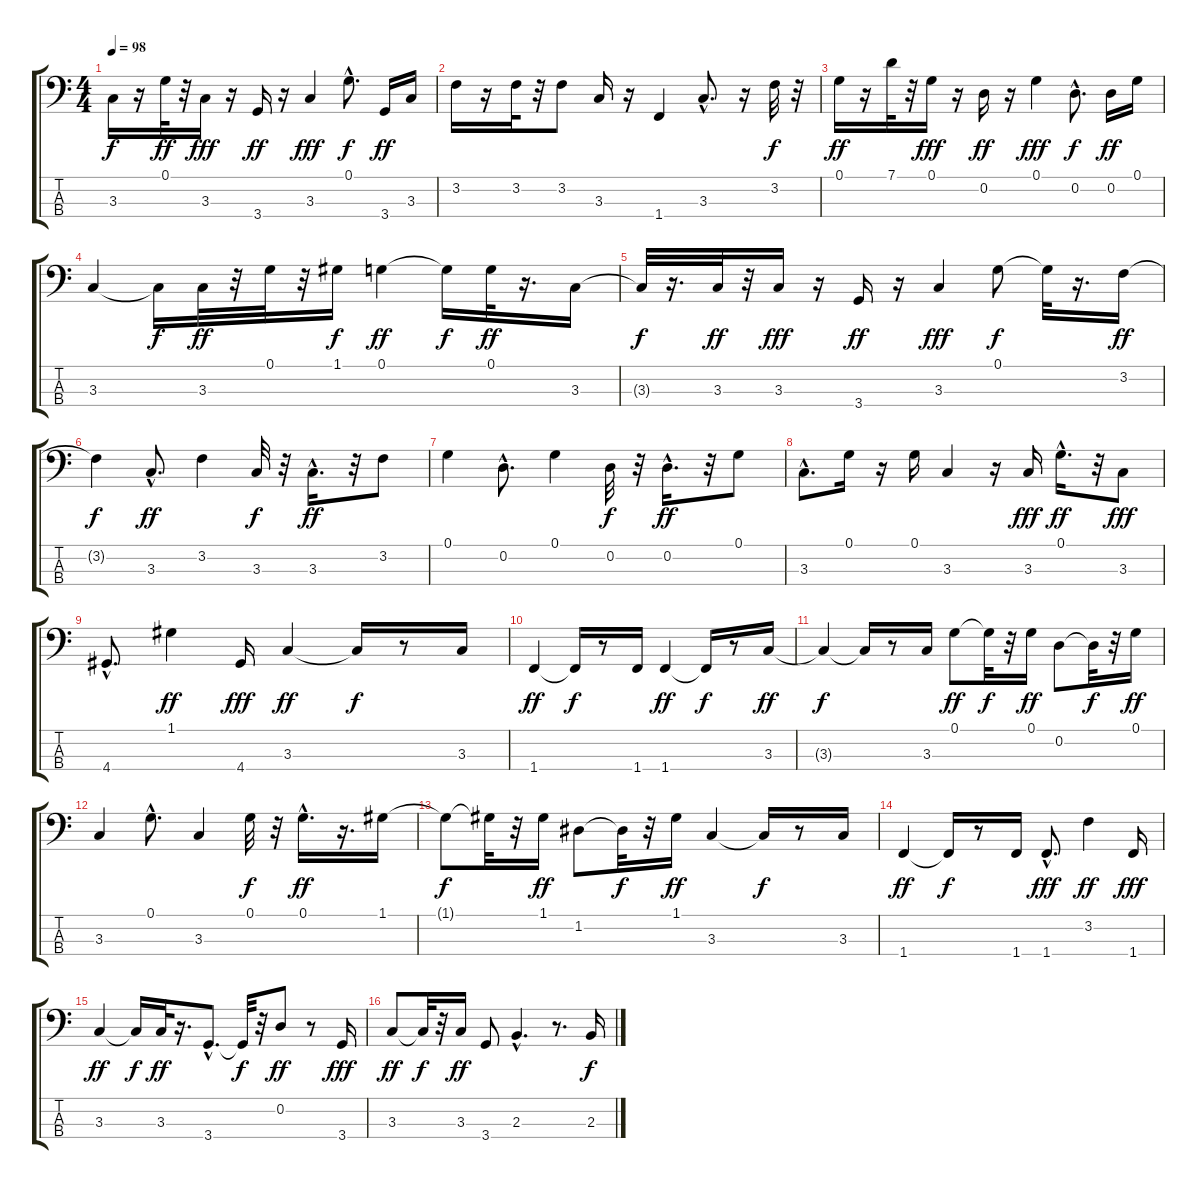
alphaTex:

\track "" {instrument electricbassfinger}
\staff {score tabs}
\tuning (G2 D2 A1 E1) {hide}
\ts (4 4)
\tempo 98
\clef f4
\ks c
3.3{t}.16{dy f} r.16 0.1.32{dy ff} r.32 3.3.16{dy fff} r.16 3.4.16{dy ff} r.16 3.3.4{dy fff} 0.1{hac}.8{d dy f} 3.4.16{dy ff} 3.3.16 |
3.2.16 r.16 3.2.32 r.32 3.2.8 3.3.16 r.16 1.4.4 3.3{hac}.8{d} r.16 3.2.32{dy f} r.32 |
0.1.16{dy ff} r.16 7.1.32 r.32 0.1.16{dy fff} r.16 0.2.16{dy ff} r.16 0.1.4{dy fff} 0.2{hac}.8{d dy f} 0.2.16{dy ff} 0.1.16 |
3.3.4 3.3{t}.16{dy f} 3.3.32{dy ff} r.32 0.1.32 r.32 1.1.16{dy f} 0.1.4{dy ff} 0.1{t}.16{dy f} 0.1.32{dy ff} r.16{d} 3.3.16 |
3.3{t}.32{dy f} r.16{d} 3.3.32{dy ff} r.32 3.3.16{dy fff} r.16 3.4.16{dy ff} r.16 3.3.4{dy fff} 0.1.8{dy f} 0.1{t}.32 r.16{d} 3.2.16{dy ff} |
3.2{t}.4{dy f} 3.3{hac}.8{d dy ff} 3.2.4 3.3.32{dy f} r.32 3.3{hac}.16{d dy ff} r.32 3.2.8 |
0.1.4 0.2{hac}.8{d} 0.1.4 0.2.32{dy f} r.32 0.2{hac}.16{d dy ff} r.32 0.1.8 |
3.3{hac}.8{d} 0.1.16 r.16 0.1.16 3.3.4 r.16 3.3.16{dy fff} 0.1{hac}.16{d dy ff} r.32 3.3.8{dy fff} |
4.4{hac}.8{d} 1.1.4{dy ff} 4.4.16{dy fff} 3.3.4{dy ff} 3.3{t}.16{dy f} r.8 3.3.16 |
1.4.4{dy ff} 1.4{t}.16{dy f} r.8 1.4.16 1.4.4{dy ff} 1.4{t}.16{dy f} r.8 3.3.16{dy ff} |
3.3{t}.4{dy f} 3.3{t}.16 r.8 3.3.16 0.1.8{dy ff} 0.1{t}.32{dy f} r.32 0.1.16{dy ff} 0.2.8 0.2{t}.32{dy f} r.32 0.1.16{dy ff} |
3.3.4 0.1{hac}.8{d} 3.3.4 0.1.32{dy f} r.32 0.1{hac}.16{d dy ff} r.16{d} 1.1.16 |
1.1{t}.8{dy f} 1.1{t}.32 r.32 1.1.16{dy ff} 1.2.8 1.2{t}.32{dy f} r.32 1.1.16{dy ff} 3.3.4 3.3{t}.16{dy f} r.8 3.3.16 |
1.4.4{dy ff} 1.4{t}.16{dy f} r.8 1.4.16 1.4{hac}.8{d dy fff} 3.2.4{dy ff} 1.4.16{dy fff} |
3.3.4{dy ff} 3.3{t}.16{dy f} 3.3.32{dy ff} r.16{d} 3.4{hac}.8{d} 3.4{t}.32{dy f} r.32 0.2.8{dy ff} r.8 3.4.16{dy fff} |
3.3.8{dy ff} 3.3{t}.32{dy f} r.32 3.3.16{dy ff} 3.4.8 2.3{hac}.4{d} r.8{d} 2.3.16{dy f}
